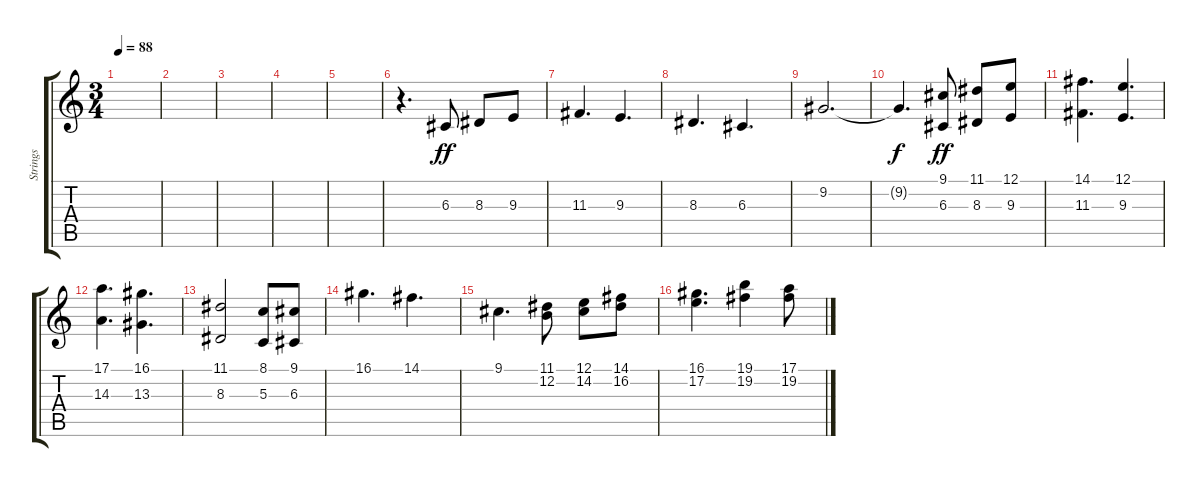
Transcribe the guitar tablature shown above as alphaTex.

\track ("Strings" "Strings") {instrument synthstrings1}
\staff {score tabs}
\tuning (E4 B3 G3 D3 A2 E2) {hide}
\ts (3 4)
\tempo 88
\clef g2
\ks c
|
|
|
|
|
r.4{d} 6.3.8{dy ff} 8.3.8 9.3.8 |
11.3.4{d} 9.3.4{d} |
8.3.4{d} 6.3.4{d} |
9.2.2{d} |
9.2{t}.4{d dy f} (9.1 6.3).8{dy ff} (11.1 8.3).8 (12.1 9.3).8 |
(14.1 11.3).4{d} (12.1 9.3).4{d} |
(17.1 14.3).4{d} (16.1 13.3).4{d} |
(11.1 8.3).2 (8.1 5.3).8 (9.1 6.3).8 |
16.1.4{d} 14.1.4{d} |
9.1.4{d} (11.1 12.2).8 (12.1 14.2).8 (14.1 16.2).8 |
(16.1 17.2).4{d} (19.1 19.2).4 (17.1 19.2).8
